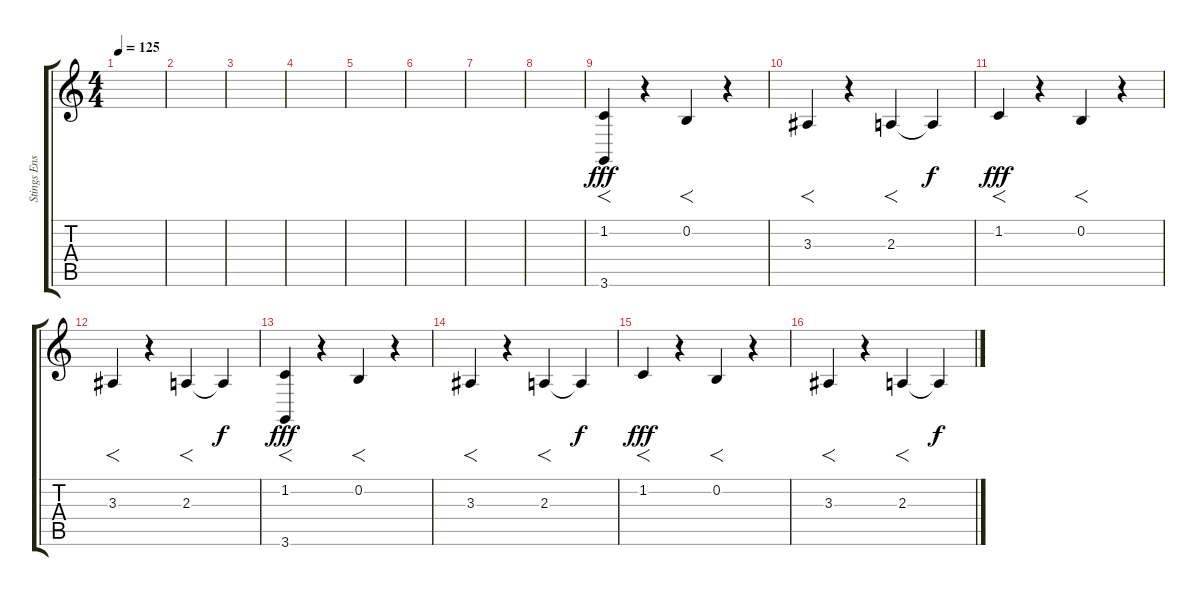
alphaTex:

\track ("Stings Ensemble 2" "Stings Ens") {instrument stringensemble1}
\staff {score tabs}
\tuning (E4 B3 G3 D3 A2 E2) {hide}
\ts (4 4)
\tempo 125
\clef g2
\ks c
|
|
|
|
|
|
|
|
(1.2 3.6).4{f dy fff} r.4 0.2.4{f} r.4 |
3.3.4{f} r.4 2.3.4{f} 2.3{t}.4{dy f} |
1.2.4{f dy fff} r.4 0.2.4{f} r.4 |
3.3.4{f} r.4 2.3.4{f} 2.3{t}.4{dy f} |
(1.2 3.6).4{f dy fff} r.4 0.2.4{f} r.4 |
3.3.4{f} r.4 2.3.4{f} 2.3{t}.4{dy f} |
1.2.4{f dy fff} r.4 0.2.4{f} r.4 |
3.3.4{f} r.4 2.3.4{f} 2.3{t}.4{dy f}
